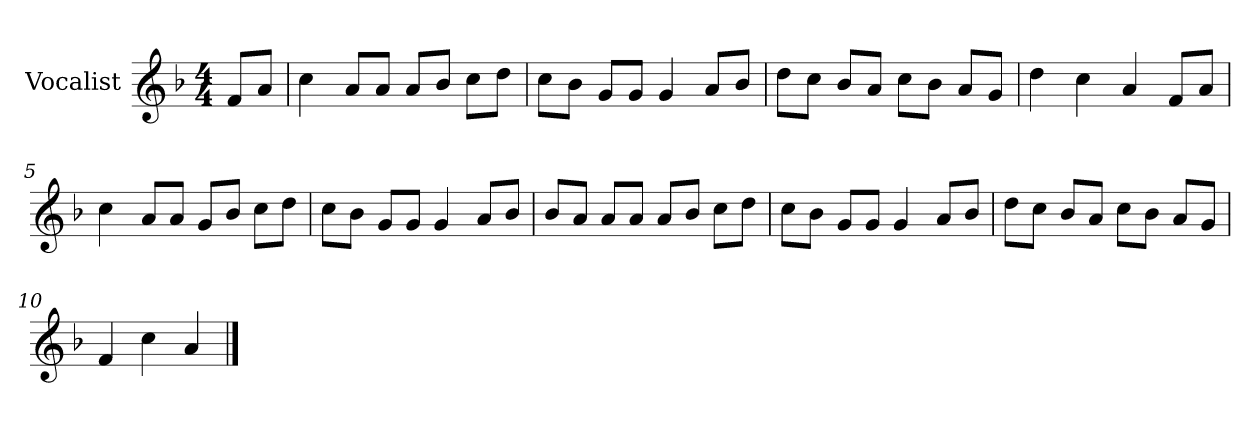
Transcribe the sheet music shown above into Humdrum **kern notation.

**kern
*part1
*staff1
*I"Vocalist
*k[b-]
*F:
*M4/4
=
8fL
8aJ
=1
4cc
8aL
8aJ
8aL
8b-J
8ccL
8ddJ
=2
8ccL
8b-J
8gL
8gJ
4g
8aL
8b-J
=3
8ddL
8ccJ
8b-L
8aJ
8ccL
8b-J
8aL
8gJ
=4
4dd
4cc
4a
8fL
8aJ
=5
4cc
8aL
8aJ
8gL
8b-J
8ccL
8ddJ
=6
8ccL
8b-J
8gL
8gJ
4g
8aL
8b-J
=7
8b-L
8aJ
8aL
8aJ
8aL
8b-J
8ccL
8ddJ
=8
8ccL
8b-J
8gL
8gJ
4g
8aL
8b-J
=9
8ddL
8ccJ
8b-L
8aJ
8ccL
8b-J
8aL
8gJ
=10
4f
4cc
4a
==
*-
